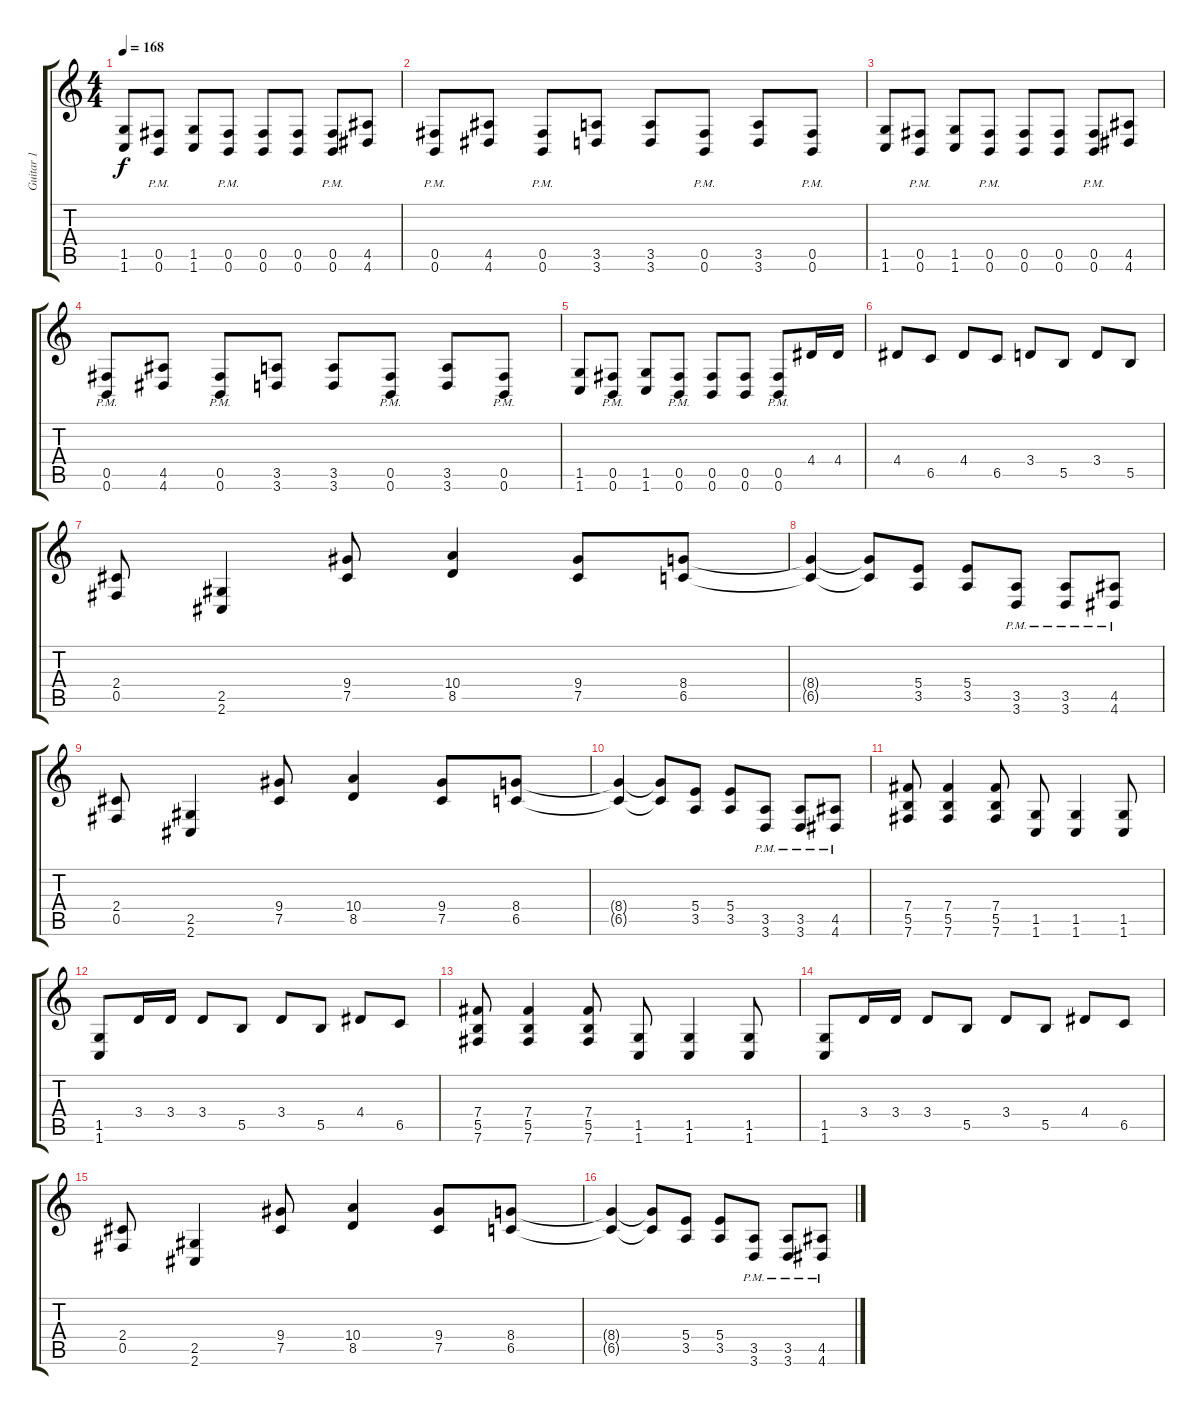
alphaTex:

\track ("Guitar 1" "Guitar 1") {instrument distortionguitar}
\staff {score tabs}
\tuning (Db4 Ab3 E3 B2 Gb2 B1) {hide}
\ts (4 4)
\tempo 168
\clef g2
\ks c
(1.5 1.6).8{dy f} (0.5{pm} 0.6{pm}).8 (1.5 1.6).8 (0.5{pm} 0.6{pm}).8 (0.5 0.6).8 (0.5 0.6).8 (0.5{pm} 0.6{pm}).8 (4.5 4.6).8 |
(0.5{pm} 0.6{pm}).8 (4.5 4.6).8 (0.5{pm} 0.6{pm}).8 (3.5 3.6).8 (3.5 3.6).8 (0.5{pm} 0.6{pm}).8 (3.5 3.6).8 (0.5{pm} 0.6{pm}).8 |
(1.5 1.6).8 (0.5{pm} 0.6{pm}).8 (1.5 1.6).8 (0.5{pm} 0.6{pm}).8 (0.5 0.6).8 (0.5 0.6).8 (0.5{pm} 0.6{pm}).8 (4.5 4.6).8 |
(0.5{pm} 0.6{pm}).8 (4.5 4.6).8 (0.5{pm} 0.6{pm}).8 (3.5 3.6).8 (3.5 3.6).8 (0.5{pm} 0.6{pm}).8 (3.5 3.6).8 (0.5{pm} 0.6{pm}).8 |
(1.5 1.6).8 (0.5{pm} 0.6{pm}).8 (1.5 1.6).8 (0.5{pm} 0.6{pm}).8 (0.5 0.6).8 (0.5 0.6).8 (0.5{pm} 0.6{pm}).8 4.4.16 4.4.16 |
4.4.8 6.5.8 4.4.8 6.5.8 3.4.8 5.5.8 3.4.8 5.5.8 |
(2.4 0.5).8 (2.5 2.6).4 (9.4 7.5).8 (10.4 8.5).4 (9.4 7.5).8 (8.4 6.5).8 |
(8.4{t} 6.5{t}).4 (8.4{t} 6.5{t}).8 (5.4 3.5).8 (5.4 3.5).8 (3.5{pm} 3.6{pm}).8 (3.5{pm} 3.6{pm}).8 (4.5{pm} 4.6{pm}).8 |
(2.4 0.5).8 (2.5 2.6).4 (9.4 7.5).8 (10.4 8.5).4 (9.4 7.5).8 (8.4 6.5).8 |
(8.4{t} 6.5{t}).4 (8.4{t} 6.5{t}).8 (5.4 3.5).8 (5.4 3.5).8 (3.5{pm} 3.6{pm}).8 (3.5{pm} 3.6{pm}).8 (4.5{pm} 4.6{pm}).8 |
(7.4 5.5 7.6).8 (7.4 5.5 7.6).4 (7.4 5.5 7.6).8 (1.5 1.6).8 (1.5 1.6).4 (1.5 1.6).8 |
(1.5 1.6).8 3.4.16 3.4.16 3.4.8 5.5.8 3.4.8 5.5.8 4.4.8 6.5.8 |
(7.4 5.5 7.6).8 (7.4 5.5 7.6).4 (7.4 5.5 7.6).8 (1.5 1.6).8 (1.5 1.6).4 (1.5 1.6).8 |
(1.5 1.6).8 3.4.16 3.4.16 3.4.8 5.5.8 3.4.8 5.5.8 4.4.8 6.5.8 |
(2.4 0.5).8 (2.5 2.6).4 (9.4 7.5).8 (10.4 8.5).4 (9.4 7.5).8 (8.4 6.5).8 |
(8.4{t} 6.5{t}).4 (8.4{t} 6.5{t}).8 (5.4 3.5).8 (5.4 3.5).8 (3.5{pm} 3.6{pm}).8 (3.5{pm} 3.6{pm}).8 (4.5{pm} 4.6{pm}).8
